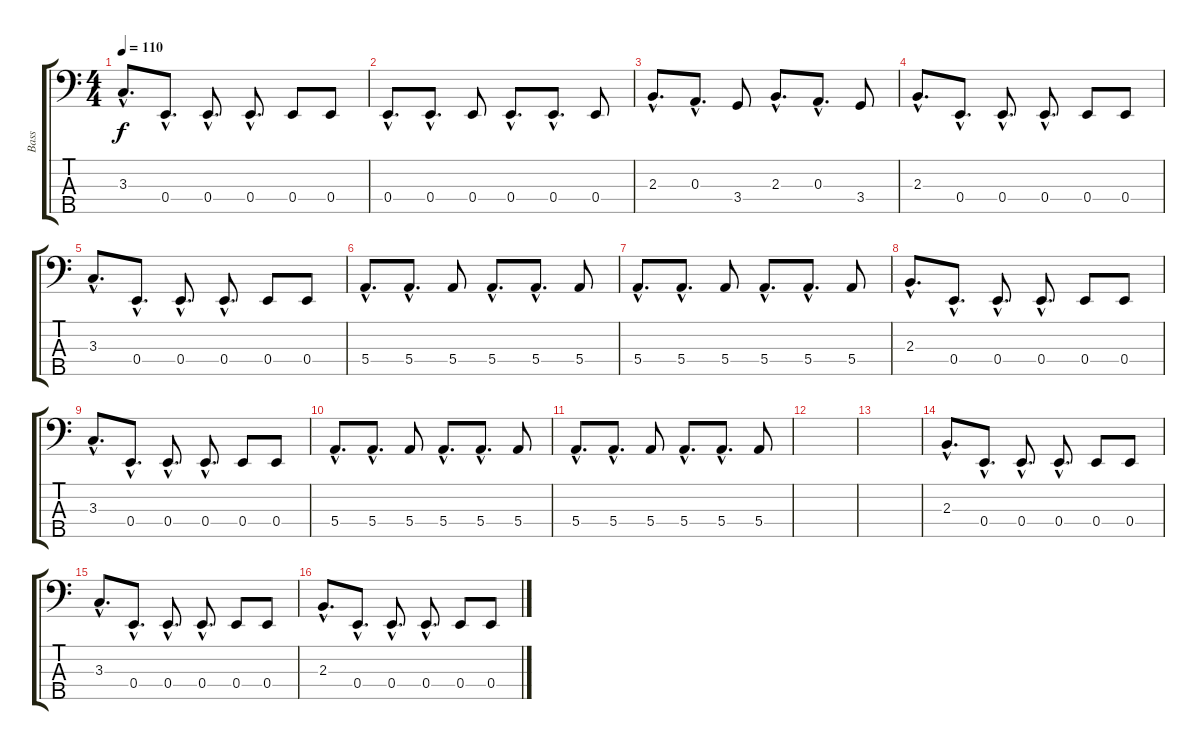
\track ("Bass" "Bass") {instrument slapbass2}
\staff {score tabs}
\tuning (G2 D2 A1 E1 B0) {hide}
\ts (4 4)
\tempo 110
\clef f4
\ks c
3.3{hac}.8{d dy f} 0.4{hac}.8{d} 0.4{hac}.8{d} 0.4{hac}.8{d} 0.4.8 0.4.8 |
0.4{hac}.8{d} 0.4{hac}.8{d} 0.4.8 0.4{hac}.8{d} 0.4{hac}.8{d} 0.4.8 |
2.3{hac}.8{d} 0.3{hac}.8{d} 3.4.8 2.3{hac}.8{d} 0.3{hac}.8{d} 3.4.8 |
2.3{hac}.8{d} 0.4{hac}.8{d} 0.4{hac}.8{d} 0.4{hac}.8{d} 0.4.8 0.4.8 |
3.3{hac}.8{d} 0.4{hac}.8{d} 0.4{hac}.8{d} 0.4{hac}.8{d} 0.4.8 0.4.8 |
5.4{hac}.8{d} 5.4{hac}.8{d} 5.4.8 5.4{hac}.8{d} 5.4{hac}.8{d} 5.4.8 |
5.4{hac}.8{d} 5.4{hac}.8{d} 5.4.8 5.4{hac}.8{d} 5.4{hac}.8{d} 5.4.8 |
2.3{hac}.8{d} 0.4{hac}.8{d} 0.4{hac}.8{d} 0.4{hac}.8{d} 0.4.8 0.4.8 |
3.3{hac}.8{d} 0.4{hac}.8{d} 0.4{hac}.8{d} 0.4{hac}.8{d} 0.4.8 0.4.8 |
5.4{hac}.8{d} 5.4{hac}.8{d} 5.4.8 5.4{hac}.8{d} 5.4{hac}.8{d} 5.4.8 |
5.4{hac}.8{d} 5.4{hac}.8{d} 5.4.8 5.4{hac}.8{d} 5.4{hac}.8{d} 5.4.8 |
|
|
2.3{hac}.8{d} 0.4{hac}.8{d} 0.4{hac}.8{d} 0.4{hac}.8{d} 0.4.8 0.4.8 |
3.3{hac}.8{d} 0.4{hac}.8{d} 0.4{hac}.8{d} 0.4{hac}.8{d} 0.4.8 0.4.8 |
2.3{hac}.8{d} 0.4{hac}.8{d} 0.4{hac}.8{d} 0.4{hac}.8{d} 0.4.8 0.4.8
